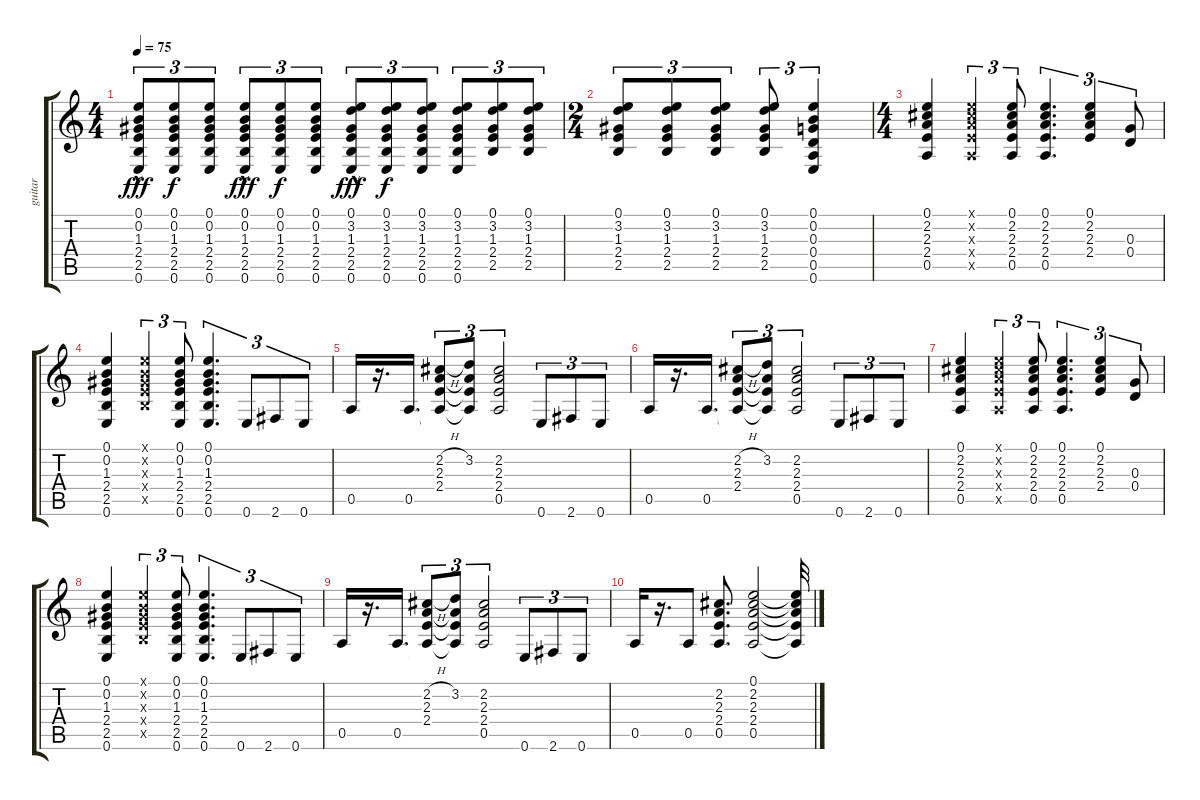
\track ("guitar" "guitar") {instrument acousticguitarsteel}
\staff {score tabs}
\tuning (E4 B3 G3 D3 A2 E2) {hide}
\ts (4 4)
\tempo 75
\clef g2
\ks c
(0.1{hac} 0.2{hac} 1.3{hac} 2.4{hac} 2.5{hac} 0.6{hac}).8{tu (3 2) dy fff} (0.1 0.2 1.3 2.4 2.5 0.6).8{tu (3 2) dy f} (0.1 0.2 1.3 2.4 2.5 0.6).8{tu (3 2)} (0.1{hac} 0.2{hac} 1.3{hac} 2.4{hac} 2.5{hac} 0.6{hac}).8{tu (3 2) dy fff} (0.1 0.2 1.3 2.4 2.5 0.6).8{tu (3 2) dy f} (0.1 0.2 1.3 2.4 2.5 0.6).8{tu (3 2)} (0.1{hac} 3.2{hac} 1.3{hac} 2.4{hac} 2.5{hac} 0.6{hac}).8{tu (3 2) dy fff} (0.1 3.2 1.3 2.4 2.5 0.6).8{tu (3 2) dy f volume 6} (0.1 3.2 1.3 2.4 2.5 0.6).8{tu (3 2) volume 7} (0.1 3.2 1.3 2.4 2.5 0.6).8{tu (3 2) volume 8} (0.1 3.2 1.3 2.4 2.5).8{tu (3 2) volume 9} (0.1 3.2 1.3 2.4 2.5).8{tu (3 2) volume 10} |
\ts (2 4)
(0.1 3.2 1.3 2.4 2.5).8{tu (3 2) volume 11} (0.1 3.2 1.3 2.4 2.5).8{tu (3 2) volume 12} (0.1 3.2 1.3 2.4 2.5).8{tu (3 2) volume 13} (0.1 3.2 1.3 2.4 2.5).8{tu (3 2) volume 14} (0.1 0.2 0.3 0.4 0.5 0.6).4{tu (3 2) volume 15} |
\ts (4 4)
(0.1 2.2 2.3 2.4 0.5).4{volume 10} (0.1{x} 2.2{x} 2.3{x} 2.4{x} 0.5{x}).4{tu (3 2)} (0.1 2.2 2.3 2.4 0.5).8{tu (3 2)} (0.1 2.2 2.3 2.4 0.5).4{d tu (3 2)} (0.1 2.2 2.3 2.4).4{tu (3 2)} (0.3 0.4).8{tu (3 2)} |
(0.1 0.2 1.3 2.4 2.5 0.6).4 (0.1{x} 0.2{x} 1.3{x} 2.4{x} 2.5{x}).4{tu (3 2)} (0.1 0.2 1.3 2.4 2.5 0.6).8{tu (3 2)} (0.1 0.2 1.3 2.4 2.5 0.6).4{d tu (3 2)} 0.6.8{tu (3 2)} 2.6.8{tu (3 2)} 0.6.8{tu (3 2)} |
0.5.16 r.16{d} 0.5.16{d} (2.2{h} 2.3 2.4 0.5{t}).8{tu (3 2)} (3.2 2.3{t} 2.4{t} 0.5{t}).8{tu (3 2)} (2.2 2.3 2.4 0.5).2{tu (3 2)} 0.6.8{tu (3 2)} 2.6.8{tu (3 2)} 0.6.8{tu (3 2)} |
0.5.16 r.16{d} 0.5.16{d} (2.2{h} 2.3 2.4 0.5{t}).8{tu (3 2)} (3.2 2.3{t} 2.4{t} 0.5{t}).8{tu (3 2)} (2.2 2.3 2.4 0.5).2{tu (3 2)} 0.6.8{tu (3 2)} 2.6.8{tu (3 2)} 0.6.8{tu (3 2)} |
(0.1 2.2 2.3 2.4 0.5).4 (0.1{x} 2.2{x} 2.3{x} 2.4{x} 0.5{x}).4{tu (3 2)} (0.1 2.2 2.3 2.4 0.5).8{tu (3 2)} (0.1 2.2 2.3 2.4 0.5).4{d tu (3 2)} (0.1 2.2 2.3 2.4).4{tu (3 2)} (0.3 0.4).8{tu (3 2)} |
(0.1 0.2 1.3 2.4 2.5 0.6).4 (0.1{x} 0.2{x} 1.3{x} 2.4{x} 2.5{x}).4{tu (3 2)} (0.1 0.2 1.3 2.4 2.5 0.6).8{tu (3 2)} (0.1 0.2 1.3 2.4 2.5 0.6).4{d tu (3 2)} 0.6.8{tu (3 2)} 2.6.8{tu (3 2)} 0.6.8{tu (3 2)} |
0.5.16 r.16{d} 0.5.16{d} (2.2{h} 2.3 2.4 0.5{t}).8{tu (3 2)} (3.2 2.3{t} 2.4{t} 0.5{t}).8{tu (3 2)} (2.2 2.3 2.4 0.5).2{tu (3 2)} 0.6.8{tu (3 2)} 2.6.8{tu (3 2)} 0.6.8{tu (3 2)} |
0.5.16 r.16{d} 0.5.8 (2.2 2.3 2.4 0.5).8{d} (0.1 2.2 2.3 2.4 0.5).2 (0.1{t} 2.2{t} 2.3{t} 2.4{t} 0.5{t}).32
